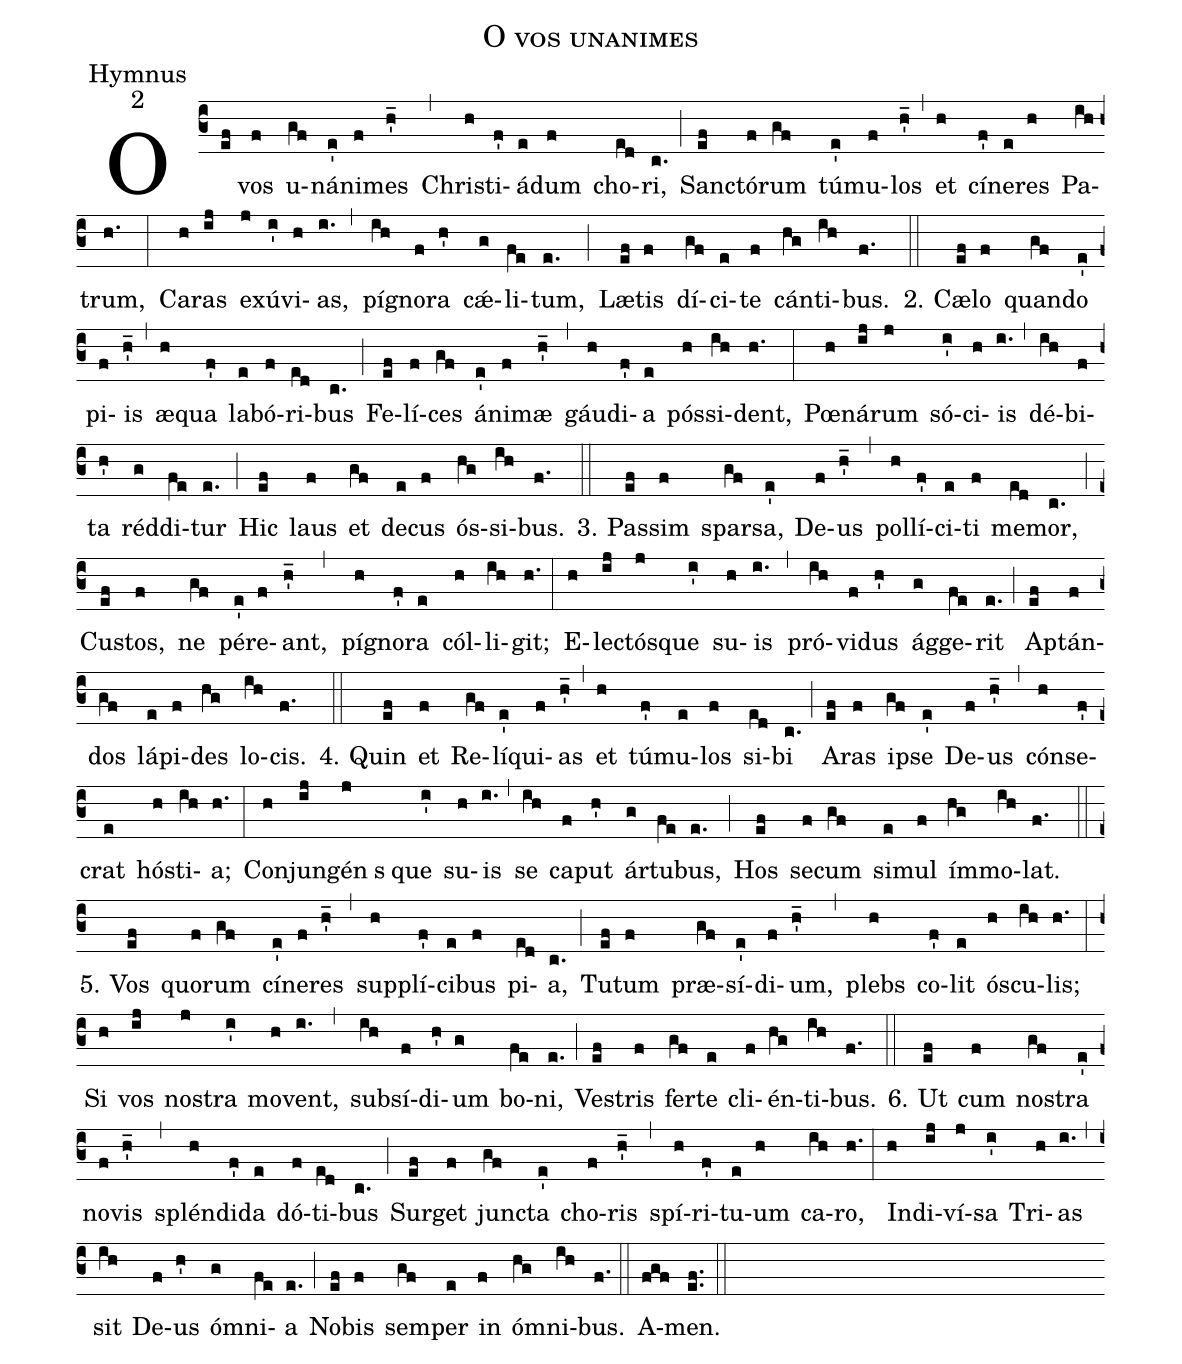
name:O vos unanimes;
office-part:Hymnus;
mode:2;
%%
(c3)O(ef) vos(f) u(gf)ná(e')ni(f)mes(h'_) (,) Chri(h)sti(f')á(e)dum(f) cho(ed)ri,(c.) (;)
San(ef)ctó(f)rum(gf) tú(e')mu(f)los(h'_) (,) et(h) cí(f')ne(e)res(h) Pa(ih)trum,(h.) (:)
Ca(h)ras(ij) e(j)xú(i')vi(h)as,(i.) (,) pí(ih)gno(f)ra(h') cǽ(g)li(fe)tum,(e.) (;)
Læ(ef)tis(f) dí(gf)ci(e)te(f) cán(hg)ti(ih)bus.(f.) (::)


2. Cæ(ef)lo(f) quan(gf)do(e') pi(f)is(h'_) (,) æ(h)qua(f') la(e)bó(f)ri(ed)bus(c.) (;)
Fe(ef)lí(f)ces(gf) á(e')ni(f)mæ(h'_) (,) gáu(h)di(f')a(e) pós(h)si(ih)dent,(h.) (:)
Pœ(h)ná(ij)rum(j) só(i')ci(h)is(i.) (,) dé(ih)bi(f)ta(h') réd(g)di(fe)tur(e.) (;)
Hic(ef) laus(f) et(gf) de(e)cus(f) ós(hg)si(ih)bus.(f.) (::)

3. Pas(ef)sim(f) spar(gf)sa,(e') De(f)us(h'_) (,) pol(h)lí(f')ci(e)ti(f) me(ed)mor,(c.) (;)
Cu(ef)stos,(f) ne(gf) pé(e')re(f)ant,(h'_) (,) pí(h)gno(f')ra(e) cól(h)li(ih)git;(h.) (:)
E(h)le(ij)ctós(j)que(i') su(h)is(i.) (,) pró(ih)vi(f)dus(h') ág(g)ge(fe)rit(e.) (;)
Ap(ef)tán(f)dos(gf) lá(e)pi(f)des(hg) lo(ih)cis.(f.) (::)

4. Quin(ef) et(f) Re(gf)lí(e')qui(f)as(h'_) (,) et(h) tú(f')mu(e)los(f) si(ed)bi(c.) (;)
A(ef)ras(f) i(gf)pse(e') De(f)us(h'_) (,) cón(h)se(f')crat(e) hó(h)sti(ih)a;(h.) (:)
Con(h)jun(ij)gén(j) s()que(i') su(h)is(i.) (,) se(ih) ca(f)put(h') ár(g)tu(fe)bus,(e.) (;)
Hos(ef) se(f)cum(gf) si(e)mul(f) ím(hg)mo(ih)lat.(f.) (::)

5. Vos(ef) quo(f)rum(gf) cí(e')ne(f)res(h'_) (,) sup(h)plí(f')ci(e)bus(f) pi(ed)a,(c.) (;)
Tu(ef)tum(f) præ(gf)sí(e')di(f)um,(h'_) (,) plebs(h) co(f')lit(e) ó(h)scu(ih)lis;(h.) (:)
Si(h) vos(ij) no(j)stra(i') mo(h)vent,(i.) (,) sub(ih)sí(f)di(h')um(g) bo(fe)ni,(e.) (;)
Ve(ef)stris(f) fer(gf)te(e) cli(f)én(hg)ti(ih)bus.(f.) (::)

6. Ut(ef) cum(f) no(gf)stra(e') no(f)vis(h'_) (,) splén(h)di(f')da(e) dó(f)ti(ed)bus(c.) (;)
Sur(ef)get(f) jun(gf)cta(e') cho(f)ris(h'_) (,) spí(h)ri(f')tu(e)um(h) ca(ih)ro,(h.) (:)
In(h)di(ij)ví(j)sa(i') Tri(h)as(i.) (,) sit(ih) De(f)us(h') óm(g)ni(fe)a(e.) (;)
No(ef)bis(f) sem(gf)per(e) in(f) óm(hg)ni(ih)bus.(f.) (::)
A(fgf)men.(ef..) (::)
